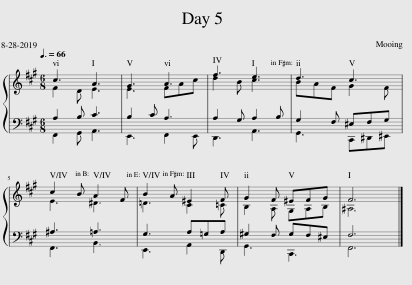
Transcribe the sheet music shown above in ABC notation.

X:1
%%score { ( 1 2 ) | ( 3 4 ) }
L:1/8
Q:3/8=66
M:6/8
I:linebreak $
K:A
V:1 treble
V:2 treble
V:3 bass
V:4 bass
V:1
 c3 A3 | G3 A3 | f3 e3 | d3 c3 |$ c2 B A2 F | %5
 B2 A ^E2 F | G2[Q:3/8=66] F[Q:3/8=58] ^E[Q:3/8=51]F[Q:3/8=43]G |[Q:3/8=36] F6 |] %8
V:2
 F2 D E3 | E3 FAc | d2 B c3 | BAF G2 F |$ E3 ^D3 | %5
 =D3 C2 =C | B,2 A, G,A,B, | ^A,6 |] %8
V:3
 A,2 B, C3 | B,2 C A,3 | A,2 G, A,2 B, | G,2 F, ^E,F,G, |$ ^A,3 =A,3 | %5
 G,3 A,=G,A, | ^G,2 F, G,F,^E, | F,6 |] %8
V:4
 F,,2 G,, A,,3 | E,,3 F,,2 E,, | D,,3 A,,3 | G,,3 C,,^D,,^E,, |$ F,,3 B,,3 | %5
 E,,3 A,,2 D,, | G,,3 C,,3 | F,,6 |] %8
